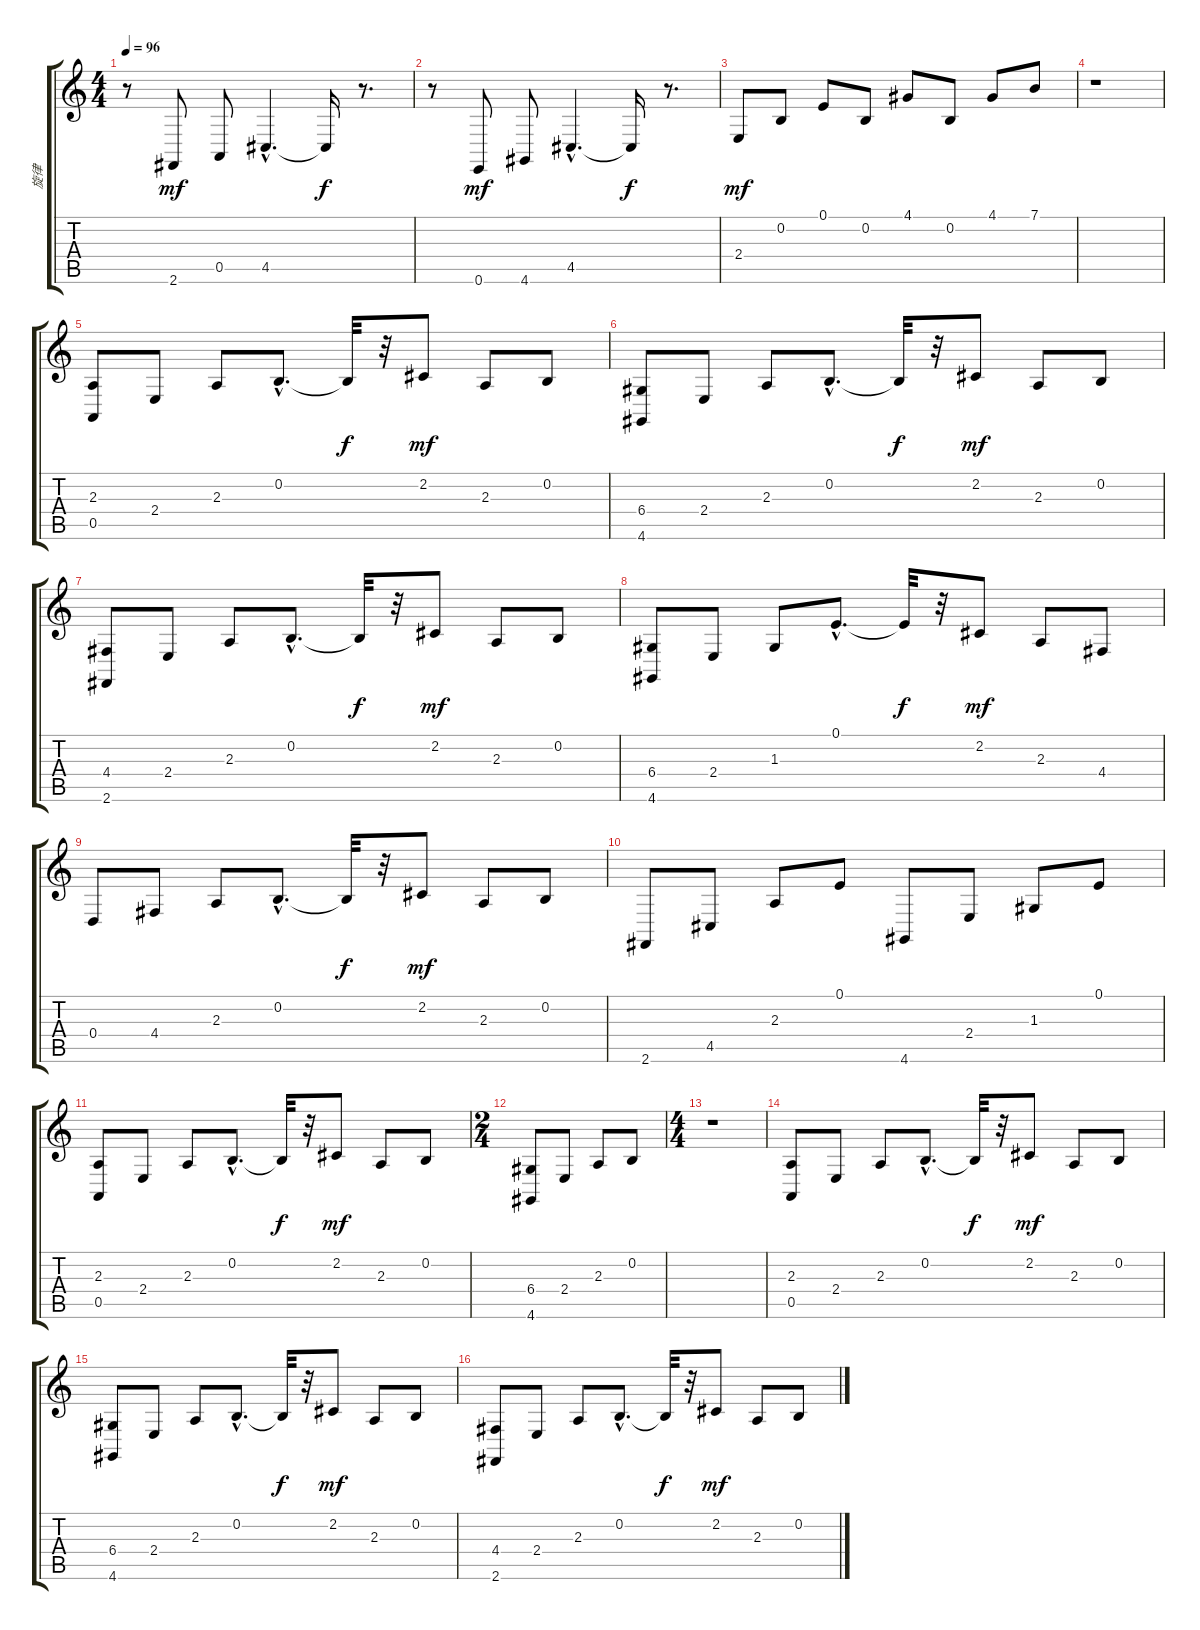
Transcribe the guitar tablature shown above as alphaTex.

\track ("旋律" "旋律") {instrument acousticgrandpiano}
\staff {score tabs}
\tuning (E4 B3 G3 D3 A2 E2) {hide}
\ts (4 4)
\tempo 96
\clef g2
\ks c
r.8{dy f} 2.6.8{dy mf} 0.5.8 4.5{hac}.4{d} 4.5{t}.16{dy f} r.8{d} |
r.8 0.6.8{dy mf} 4.6.8 4.5{hac}.4{d} 4.5{t}.16{dy f} r.8{d} |
2.4.8{dy mf} 0.2.8 0.1.8 0.2.8 4.1.8 0.2.8 4.1.8 7.1.8 |
r.1 |
(2.3 0.5).8 2.4.8 2.3.8 0.2{hac}.8{d} 0.2{t}.32{dy f} r.32 2.2.8{dy mf} 2.3.8 0.2.8 |
(6.4 4.6).8 2.4.8 2.3.8 0.2{hac}.8{d} 0.2{t}.32{dy f} r.32 2.2.8{dy mf} 2.3.8 0.2.8 |
(4.4 2.6).8 2.4.8 2.3.8 0.2{hac}.8{d} 0.2{t}.32{dy f} r.32 2.2.8{dy mf} 2.3.8 0.2.8 |
(6.4 4.6).8 2.4.8 1.3.8 0.1{hac}.8{d} 0.1{t}.32{dy f} r.32 2.2.8{dy mf} 2.3.8 4.4.8 |
0.4.8 4.4.8 2.3.8 0.2{hac}.8{d} 0.2{t}.32{dy f} r.32 2.2.8{dy mf} 2.3.8 0.2.8 |
2.6.8 4.5.8 2.3.8 0.1.8 4.6.8 2.4.8 1.3.8 0.1.8 |
(2.3 0.5).8 2.4.8 2.3.8 0.2{hac}.8{d} 0.2{t}.32{dy f} r.32 2.2.8{dy mf} 2.3.8 0.2.8 |
\ts (2 4)
(6.4 4.6).8 2.4.8 2.3.8 0.2.8 |
\ts (4 4)
r.1 |
(2.3 0.5).8 2.4.8 2.3.8 0.2{hac}.8{d} 0.2{t}.32{dy f} r.32 2.2.8{dy mf} 2.3.8 0.2.8 |
(6.4 4.6).8 2.4.8 2.3.8 0.2{hac}.8{d} 0.2{t}.32{dy f} r.32 2.2.8{dy mf} 2.3.8 0.2.8 |
(4.4 2.6).8 2.4.8 2.3.8 0.2{hac}.8{d} 0.2{t}.32{dy f} r.32 2.2.8{dy mf} 2.3.8 0.2.8
